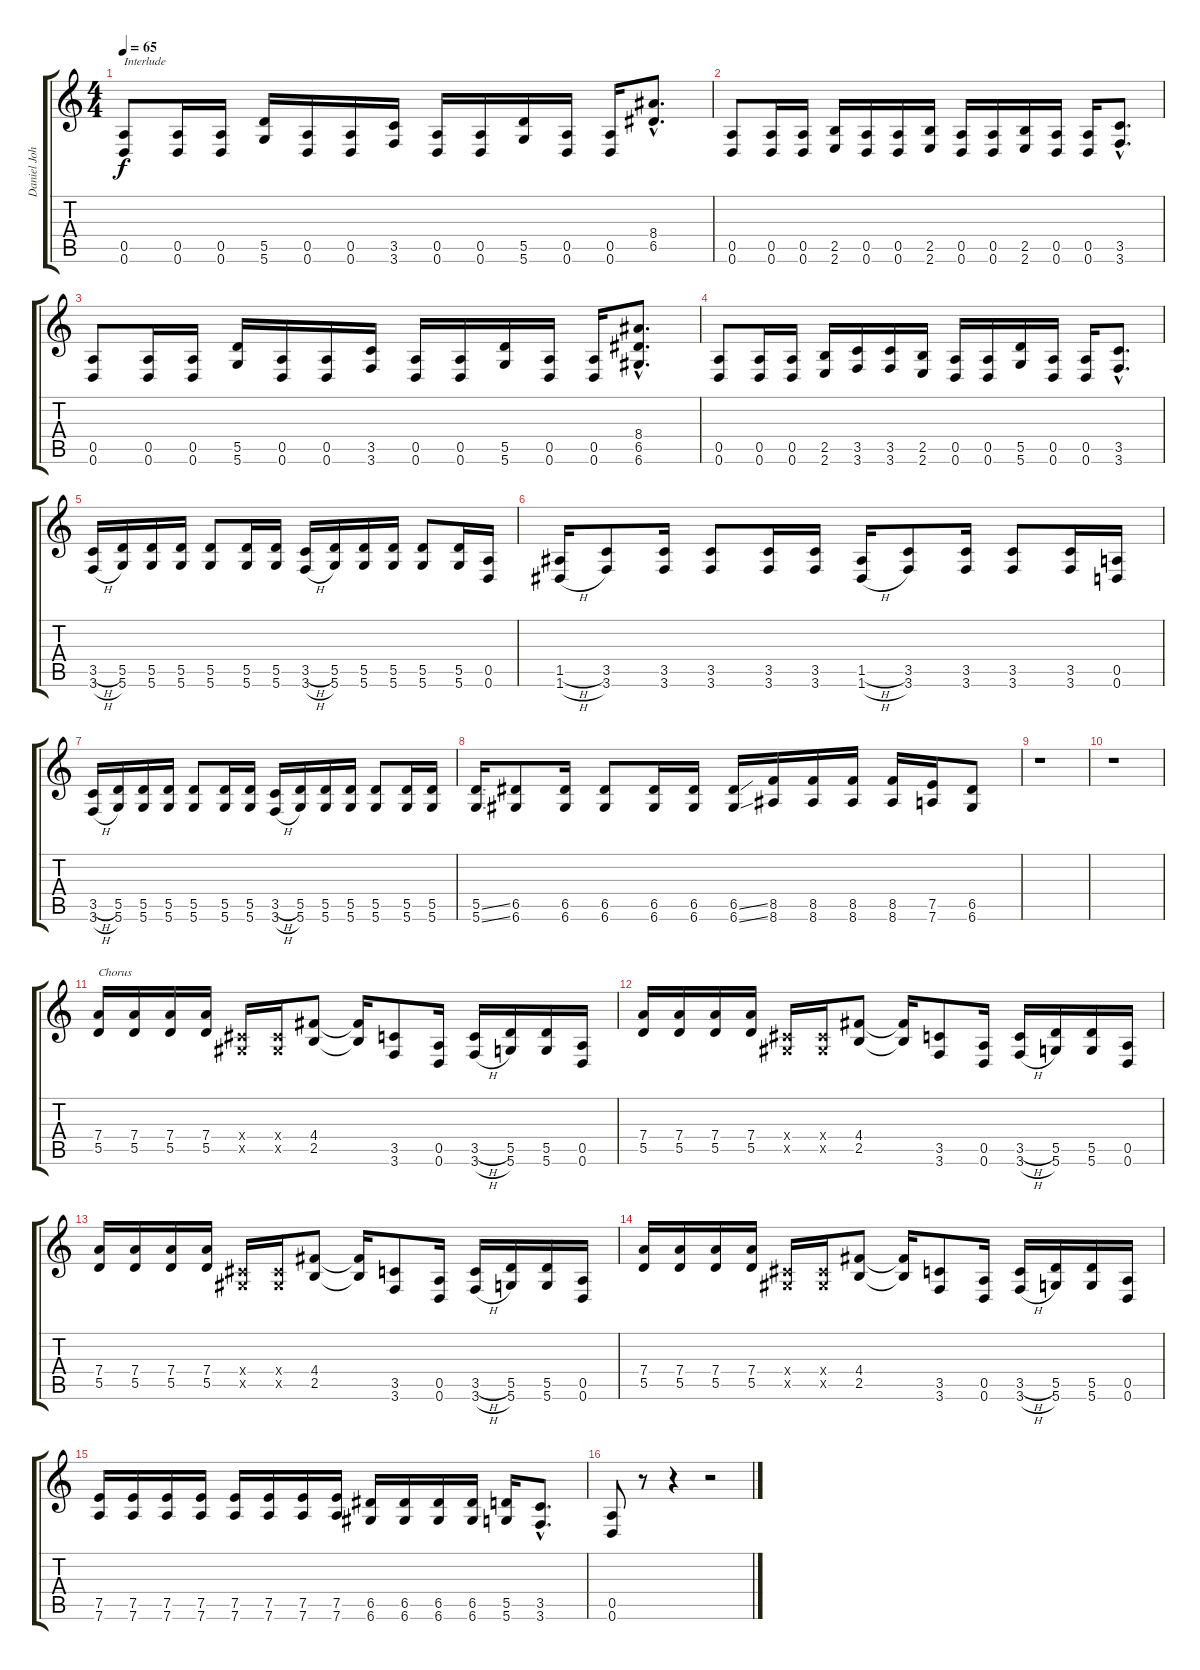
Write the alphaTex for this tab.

\track ("Daniel Johns (gtr1)" "Daniel Joh") {instrument distortionguitar}
\staff {score tabs}
\tuning (E4 B3 G3 D3 A2 D2) {hide}
\ts (4 4)
\tempo 65
\clef g2
\ks c
(0.5 0.6).8{txt "Interlude" dy f} (0.5 0.6).16 (0.5 0.6).16 (5.5 5.6).16 (0.5 0.6).16 (0.5 0.6).16 (3.5 3.6).16 (0.5 0.6).16 (0.5 0.6).16 (5.5 5.6).16 (0.5 0.6).16 (0.5 0.6).16 (8.4{hac} 6.5{hac}).8{d} |
(0.5 0.6).8 (0.5 0.6).16 (0.5 0.6).16 (2.5 2.6).16 (0.5 0.6).16 (0.5 0.6).16 (2.5 2.6).16 (0.5 0.6).16 (0.5 0.6).16 (2.5 2.6).16 (0.5 0.6).16 (0.5 0.6).16 (3.5{hac} 3.6{hac}).8{d} |
(0.5 0.6).8 (0.5 0.6).16 (0.5 0.6).16 (5.5 5.6).16 (0.5 0.6).16 (0.5 0.6).16 (3.5 3.6).16 (0.5 0.6).16 (0.5 0.6).16 (5.5 5.6).16 (0.5 0.6).16 (0.5 0.6).16 (8.4{hac} 6.5{hac} 6.6{hac}).8{d} |
(0.5 0.6).8 (0.5 0.6).16 (0.5 0.6).16 (2.5 2.6).16 (3.5 3.6).16 (3.5 3.6).16 (2.5 2.6).16 (0.5 0.6).16 (0.5 0.6).16 (5.5 5.6).16 (0.5 0.6).16 (0.5 0.6).16 (3.5{hac} 3.6{hac}).8{d} |
(3.5{h} 3.6{h}).16 (5.5 5.6).16 (5.5 5.6).16 (5.5 5.6).16 (5.5 5.6).8 (5.5 5.6).16 (5.5 5.6).16 (3.5{h} 3.6{h}).16 (5.5 5.6).16 (5.5 5.6).16 (5.5 5.6).16 (5.5 5.6).8 (5.5 5.6).16 (0.5 0.6).16 |
(1.5{h} 1.6{h}).16 (3.5 3.6).8 (3.5 3.6).16 (3.5 3.6).8 (3.5 3.6).16 (3.5 3.6).16 (1.5{h} 1.6{h}).16 (3.5 3.6).8 (3.5 3.6).16 (3.5 3.6).8 (3.5 3.6).16 (0.5 0.6).16 |
(3.5{h} 3.6{h}).16 (5.5 5.6).16 (5.5 5.6).16 (5.5 5.6).16 (5.5 5.6).8 (5.5 5.6).16 (5.5 5.6).16 (3.5{h} 3.6{h}).16 (5.5 5.6).16 (5.5 5.6).16 (5.5 5.6).16 (5.5 5.6).8 (5.5 5.6).16 (5.5 5.6).16 |
(5.5{ss} 5.6{ss}).16 (6.5 6.6).8 (6.5 6.6).16 (6.5 6.6).8 (6.5 6.6).16 (6.5 6.6).16 (6.5{ss} 6.6{ss}).16 (8.5 8.6).16 (8.5 8.6).16 (8.5 8.6).16 (8.5 8.6).16 (7.5 7.6).16 (6.5 6.6).8 |
r.1 |
r.1 |
(7.4 5.5).16{txt "Chorus"} (7.4 5.5).16 (7.4 5.5).16 (7.4 5.5).16 (-1.4{x} -1.5{x}).16 (-1.4{x} -1.5{x}).16 (4.4 2.5).8 (4.4{t} 2.5{t}).16 (3.5 3.6).8 (0.5 0.6).16 (3.5{h} 3.6{h}).16 (5.5 5.6).16 (5.5 5.6).16 (0.5 0.6).16 |
(7.4 5.5).16 (7.4 5.5).16 (7.4 5.5).16 (7.4 5.5).16 (-1.4{x} -1.5{x}).16 (-1.4{x} -1.5{x}).16 (4.4 2.5).8 (4.4{t} 2.5{t}).16 (3.5 3.6).8 (0.5 0.6).16 (3.5{h} 3.6{h}).16 (5.5 5.6).16 (5.5 5.6).16 (0.5 0.6).16 |
(7.4 5.5).16 (7.4 5.5).16 (7.4 5.5).16 (7.4 5.5).16 (-1.4{x} -1.5{x}).16 (-1.4{x} -1.5{x}).16 (4.4 2.5).8 (4.4{t} 2.5{t}).16 (3.5 3.6).8 (0.5 0.6).16 (3.5{h} 3.6{h}).16 (5.5 5.6).16 (5.5 5.6).16 (0.5 0.6).16 |
(7.4 5.5).16 (7.4 5.5).16 (7.4 5.5).16 (7.4 5.5).16 (-1.4{x} -1.5{x}).16 (-1.4{x} -1.5{x}).16 (4.4 2.5).8 (4.4{t} 2.5{t}).16 (3.5 3.6).8 (0.5 0.6).16 (3.5{h} 3.6{h}).16 (5.5 5.6).16 (5.5 5.6).16 (0.5 0.6).16 |
(7.5 7.6).16 (7.5 7.6).16 (7.5 7.6).16 (7.5 7.6).16 (7.5 7.6).16 (7.5 7.6).16 (7.5 7.6).16 (7.5 7.6).16 (6.5 6.6).16 (6.5 6.6).16 (6.5 6.6).16 (6.5 6.6).16 (5.5 5.6).16 (3.5{hac} 3.6{hac}).8{d} |
(0.5 0.6).8 r.8 r.4 r.2
